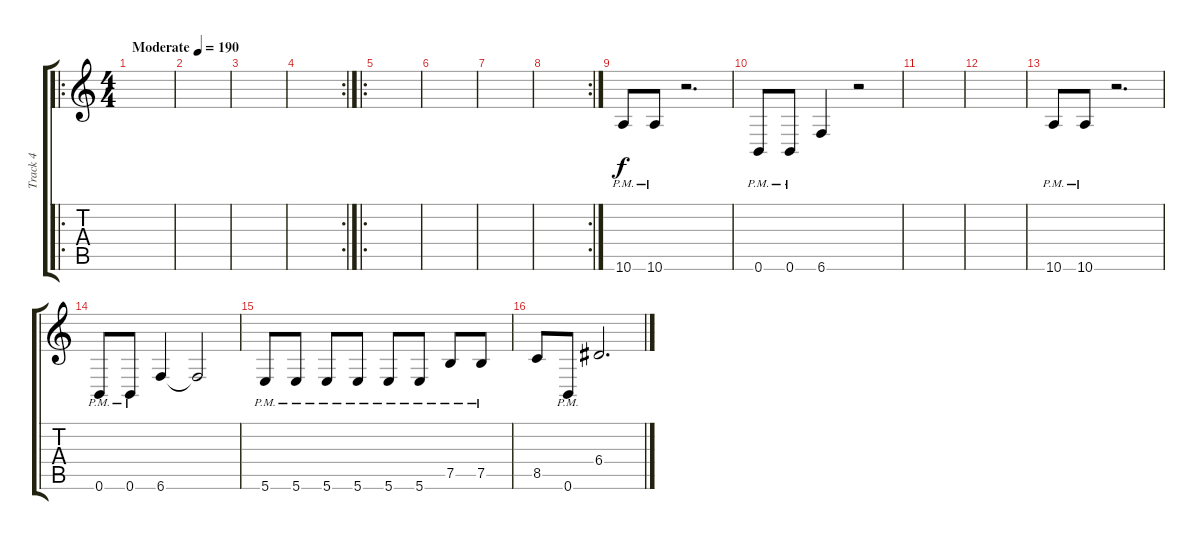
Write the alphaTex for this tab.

\track ("Track 4" "Track 4") {instrument distortionguitar}
\staff {score tabs}
\tuning (B3 Gb3 D3 A2 E2 B1) {hide}
\ro
\ts (4 4)
\tempo (190 "Moderate")
\clef g2
\ks c
|
|
|
\rc 2
|
\ro
|
|
|
\rc 2
|
10.6{pm}.8 10.6{pm}.8 r.2{d} |
0.6{pm}.8 0.6{pm}.8 6.6.4 r.2 |
|
|
10.6{pm}.8 10.6{pm}.8 r.2{d} |
0.6{pm}.8 0.6{pm}.8 6.6.4 6.6{t}.2 |
5.6{pm}.8 5.6{pm}.8 5.6{pm}.8 5.6{pm}.8 5.6{pm}.8 5.6{pm}.8 7.5{pm}.8 7.5{pm}.8 |
8.5.8 0.6{pm}.8 6.4.2{d}
